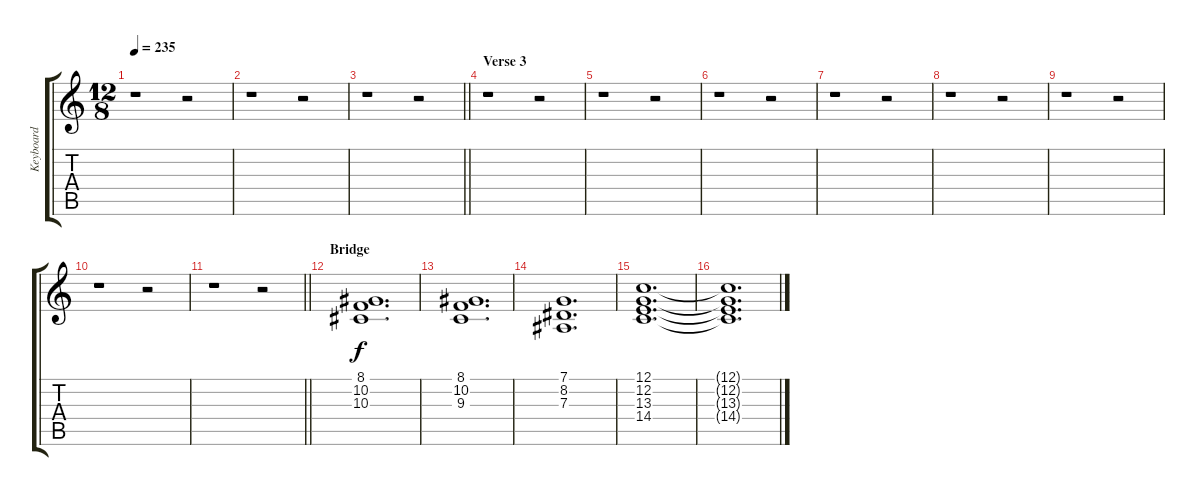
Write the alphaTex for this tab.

\track ("Keyboard" "Keyboard") {instrument brasssection}
\staff {score tabs}
\tuning (C4 G3 Eb3 Bb2 F2 C2) {hide}
\ts (12 8)
\tempo 235
\clef g2
\ks c
r.1{dy f} r.2 |
r.1 r.2 |
\barLineRight lightlight
r.1 r.2 |
\section ("" "Verse 3")
r.1 r.2 |
r.1 r.2 |
r.1 r.2 |
r.1 r.2 |
r.1 r.2 |
r.1 r.2 |
r.1 r.2 |
\barLineRight lightlight
r.1 r.2 |
\section ("" "Bridge")
(8.1 10.2 10.3).1{d} |
(8.1 10.2 9.3).1{d} |
(7.1 8.2 7.3).1{d} |
(12.1 12.2 13.3 14.4).1{d} |
(12.1{t} 12.2{t} 13.3{t} 14.4{t}).1{d}
